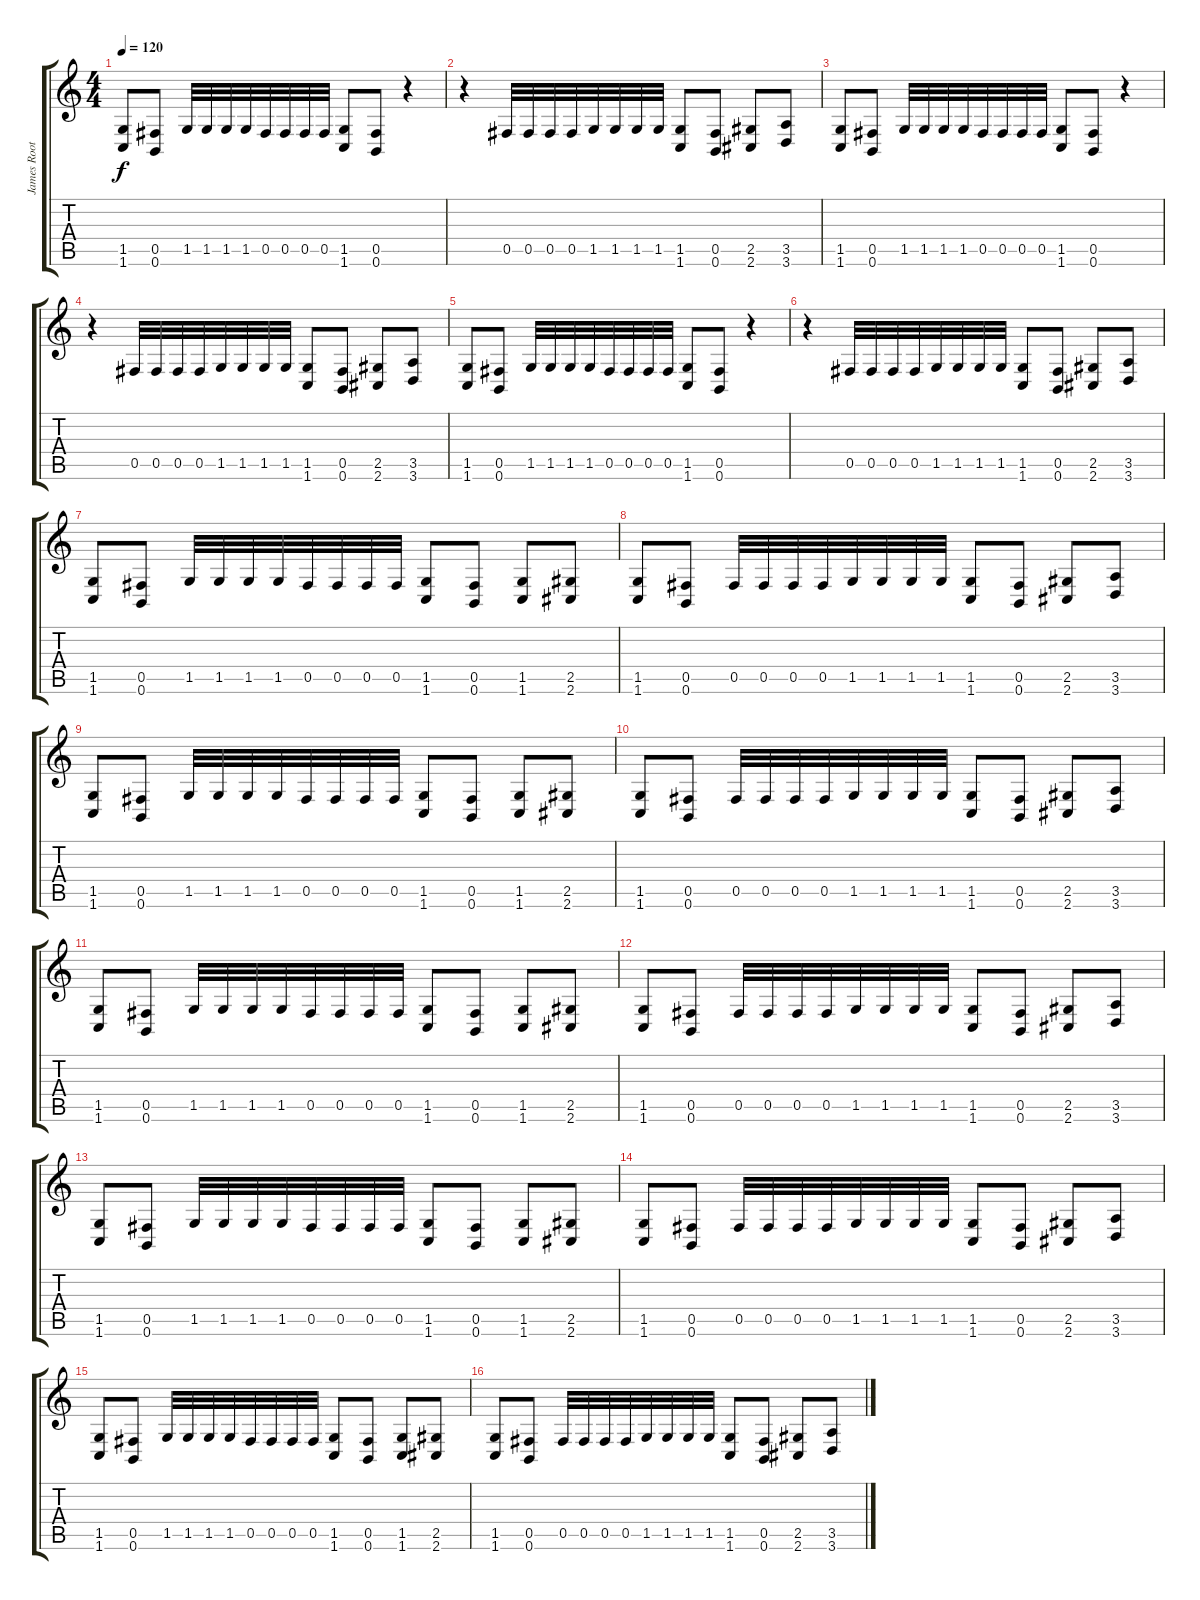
\track ("James Root     #4" "James Root") {instrument distortionguitar}
\staff {score tabs}
\tuning (Db4 Ab3 E3 B2 Gb2 B1) {hide}
\ts (4 4)
\tempo 120
\clef g2
\ks c
(1.5 1.6).8{dy f} (0.5 0.6).8 1.5.32 1.5.32 1.5.32 1.5.32 0.5.32 0.5.32 0.5.32 0.5.32 (1.5 1.6).8 (0.5 0.6).8 r.4 |
r.4 0.5.32 0.5.32 0.5.32 0.5.32 1.5.32 1.5.32 1.5.32 1.5.32 (1.5 1.6).8 (0.5 0.6).8 (2.5 2.6).8 (3.5 3.6).8 |
(1.5 1.6).8 (0.5 0.6).8 1.5.32 1.5.32 1.5.32 1.5.32 0.5.32 0.5.32 0.5.32 0.5.32 (1.5 1.6).8 (0.5 0.6).8 r.4 |
r.4 0.5.32 0.5.32 0.5.32 0.5.32 1.5.32 1.5.32 1.5.32 1.5.32 (1.5 1.6).8 (0.5 0.6).8 (2.5 2.6).8 (3.5 3.6).8 |
(1.5 1.6).8 (0.5 0.6).8 1.5.32 1.5.32 1.5.32 1.5.32 0.5.32 0.5.32 0.5.32 0.5.32 (1.5 1.6).8 (0.5 0.6).8 r.4 |
r.4 0.5.32 0.5.32 0.5.32 0.5.32 1.5.32 1.5.32 1.5.32 1.5.32 (1.5 1.6).8 (0.5 0.6).8 (2.5 2.6).8 (3.5 3.6).8 |
(1.5 1.6).8 (0.5 0.6).8 1.5.32 1.5.32 1.5.32 1.5.32 0.5.32 0.5.32 0.5.32 0.5.32 (1.5 1.6).8 (0.5 0.6).8 (1.5 1.6).8 (2.5 2.6).8 |
(1.5 1.6).8 (0.5 0.6).8 0.5.32 0.5.32 0.5.32 0.5.32 1.5.32 1.5.32 1.5.32 1.5.32 (1.5 1.6).8 (0.5 0.6).8 (2.5 2.6).8 (3.5 3.6).8 |
(1.5 1.6).8 (0.5 0.6).8 1.5.32 1.5.32 1.5.32 1.5.32 0.5.32 0.5.32 0.5.32 0.5.32 (1.5 1.6).8 (0.5 0.6).8 (1.5 1.6).8 (2.5 2.6).8 |
(1.5 1.6).8 (0.5 0.6).8 0.5.32 0.5.32 0.5.32 0.5.32 1.5.32 1.5.32 1.5.32 1.5.32 (1.5 1.6).8 (0.5 0.6).8 (2.5 2.6).8 (3.5 3.6).8 |
(1.5 1.6).8 (0.5 0.6).8 1.5.32 1.5.32 1.5.32 1.5.32 0.5.32 0.5.32 0.5.32 0.5.32 (1.5 1.6).8 (0.5 0.6).8 (1.5 1.6).8 (2.5 2.6).8 |
(1.5 1.6).8 (0.5 0.6).8 0.5.32 0.5.32 0.5.32 0.5.32 1.5.32 1.5.32 1.5.32 1.5.32 (1.5 1.6).8 (0.5 0.6).8 (2.5 2.6).8 (3.5 3.6).8 |
(1.5 1.6).8 (0.5 0.6).8 1.5.32 1.5.32 1.5.32 1.5.32 0.5.32 0.5.32 0.5.32 0.5.32 (1.5 1.6).8 (0.5 0.6).8 (1.5 1.6).8 (2.5 2.6).8 |
(1.5 1.6).8 (0.5 0.6).8 0.5.32 0.5.32 0.5.32 0.5.32 1.5.32 1.5.32 1.5.32 1.5.32 (1.5 1.6).8 (0.5 0.6).8 (2.5 2.6).8 (3.5 3.6).8 |
(1.5 1.6).8 (0.5 0.6).8 1.5.32 1.5.32 1.5.32 1.5.32 0.5.32 0.5.32 0.5.32 0.5.32 (1.5 1.6).8 (0.5 0.6).8 (1.5 1.6).8 (2.5 2.6).8 |
(1.5 1.6).8 (0.5 0.6).8 0.5.32 0.5.32 0.5.32 0.5.32 1.5.32 1.5.32 1.5.32 1.5.32 (1.5 1.6).8 (0.5 0.6).8 (2.5 2.6).8 (3.5 3.6).8
